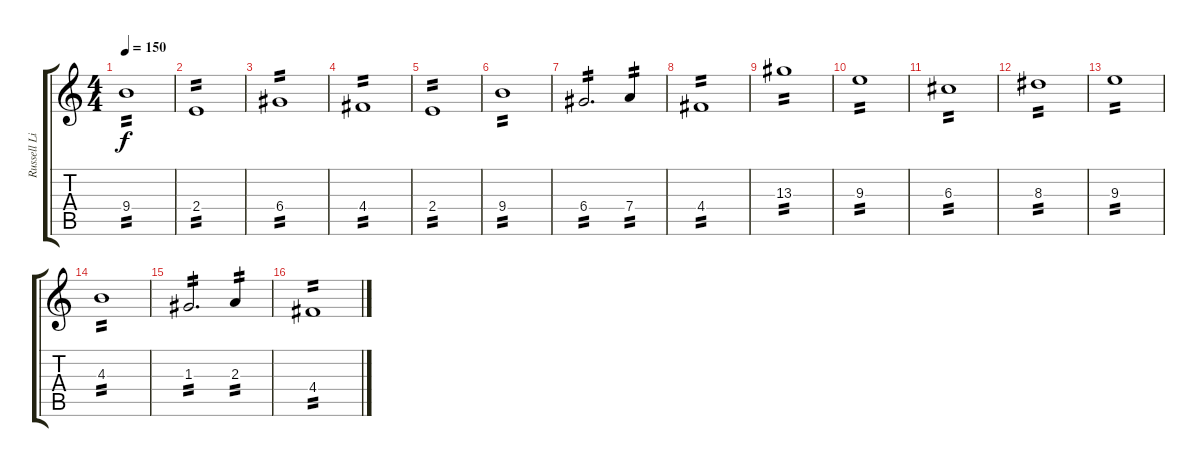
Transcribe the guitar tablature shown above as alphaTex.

\track ("Russell Lissack" "Russell Li") {instrument electricguitarclean}
\staff {score tabs}
\tuning (E4 B3 G3 D3 A2 E2) {hide}
\ts (4 4)
\tempo 150
\clef g2
\ks c
9.4.1{tp 2 dy f volume 11 instrument electricguitarclean} |
2.4.1{tp 2} |
6.4.1{tp 2} |
4.4.1{tp 2} |
2.4.1{tp 2} |
9.4.1{tp 2} |
6.4.2{d tp 2} 7.4.4{tp 2} |
4.4.1{tp 2} |
13.3.1{tp 2} |
9.3.1{tp 2} |
6.3.1{tp 2} |
8.3.1{tp 2} |
9.3.1{tp 2} |
4.3.1{tp 2} |
1.3.2{d tp 2} 2.3.4{tp 2} |
4.4.1{tp 2}
